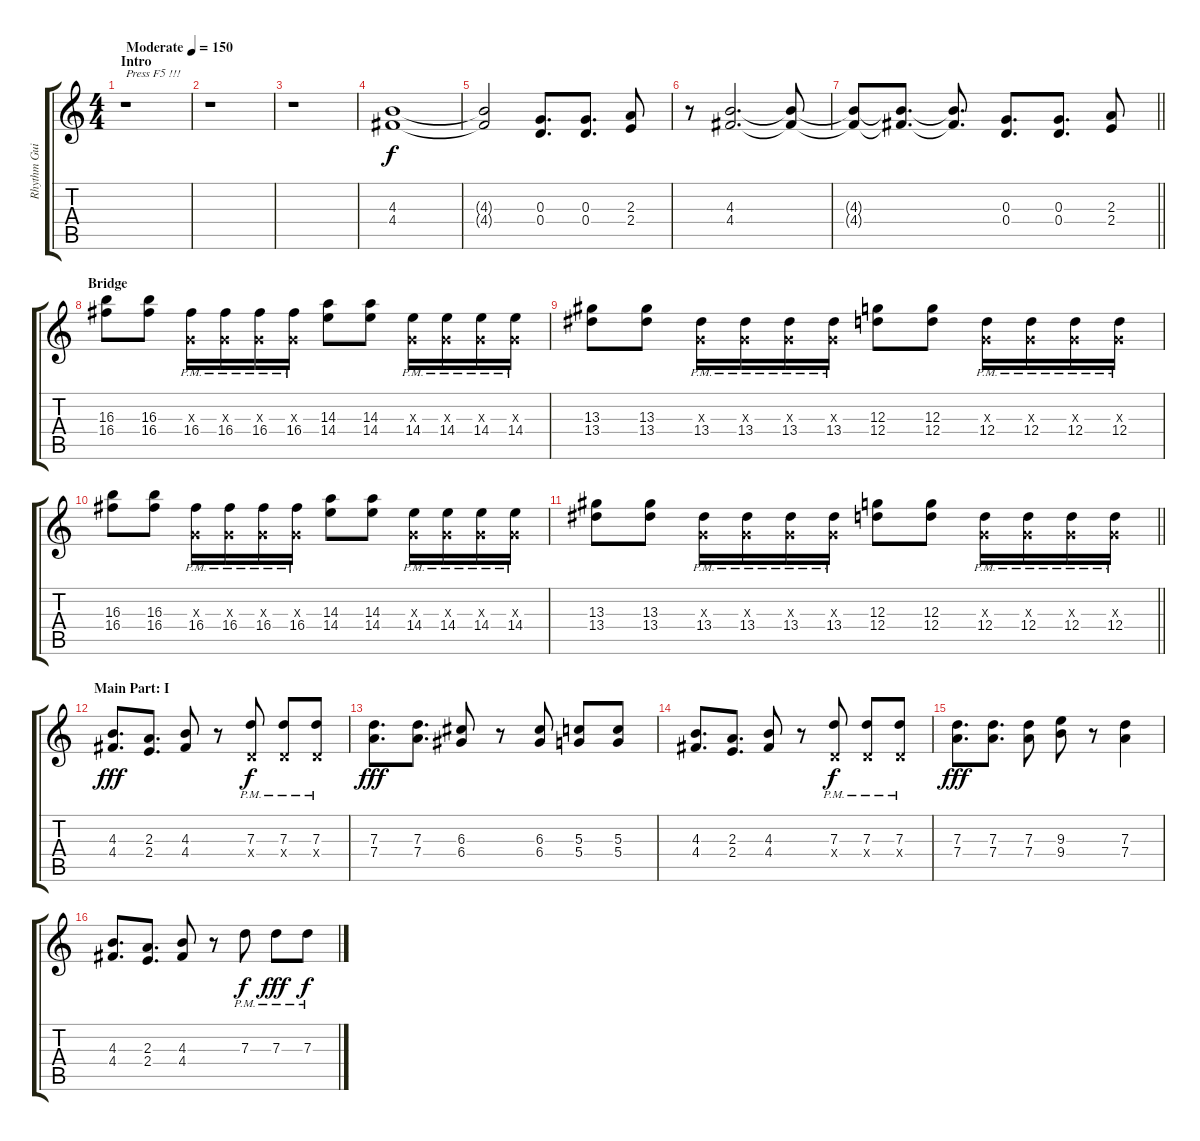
\track ("Rhythm Guitar" "Rhythm Gui") {instrument overdrivenguitar}
\staff {score tabs}
\tuning (E4 B3 G3 D3 A2 E2) {hide}
\ts (4 4)
\section ("" "Intro")
\tempo (150 "Moderate")
\clef g2
\ks c
r.1{txt "Press F5 !!!" dy f instrument overdrivenguitar} |
r.1 |
r.1 |
(4.3 4.4).1 |
(4.3{t} 4.4{t}).2 (0.3 0.4).8{d} (0.3 0.4).8{d} (2.3 2.4).8 |
r.8 (4.3 4.4).2{d} (4.3{t} 4.4{t}).8 |
\barLineRight lightlight
(4.3{t} 4.4{t}).8 (4.3{t} 4.4{t}).8{d} (4.3{t} 4.4{t}).8{d} (0.3 0.4).8{d} (0.3 0.4).8{d} (2.3 2.4).8 |
\section ("" "Bridge")
(16.3 16.4).8 (16.3 16.4).8 (0.3{x} 16.4{pm}).16 (0.3{x} 16.4{pm}).16 (0.3{x} 16.4{pm}).16 (0.3{x} 16.4{pm}).16 (14.3 14.4).8 (14.3 14.4).8 (0.3{x} 14.4{pm}).16 (0.3{x} 14.4{pm}).16 (0.3{x} 14.4{pm}).16 (0.3{x} 14.4{pm}).16 |
(13.3 13.4).8 (13.3 13.4).8 (0.3{x} 13.4{pm}).16 (0.3{x} 13.4{pm}).16 (0.3{x} 13.4{pm}).16 (0.3{x} 13.4{pm}).16 (12.3 12.4).8 (12.3 12.4).8 (0.3{x} 12.4{pm}).16 (0.3{x} 12.4{pm}).16 (0.3{x} 12.4{pm}).16 (0.3{x} 12.4{pm}).16 |
(16.3 16.4).8 (16.3 16.4).8 (0.3{x} 16.4{pm}).16 (0.3{x} 16.4{pm}).16 (0.3{x} 16.4{pm}).16 (0.3{x} 16.4{pm}).16 (14.3 14.4).8 (14.3 14.4).8 (0.3{x} 14.4{pm}).16 (0.3{x} 14.4{pm}).16 (0.3{x} 14.4{pm}).16 (0.3{x} 14.4{pm}).16 |
\barLineRight lightlight
(13.3 13.4).8 (13.3 13.4).8 (0.3{x} 13.4{pm}).16 (0.3{x} 13.4{pm}).16 (0.3{x} 13.4{pm}).16 (0.3{x} 13.4{pm}).16 (12.3 12.4).8 (12.3 12.4).8 (0.3{x} 12.4{pm}).16 (0.3{x} 12.4{pm}).16 (0.3{x} 12.4{pm}).16 (0.3{x} 12.4{pm}).16 |
\section ("" "Main Part: I")
(4.3 4.4).8{d dy fff} (2.3 2.4).8{d} (4.3 4.4).8 r.8 (7.3{pm} 0.4{x}).8{dy f} (7.3{pm} 0.4{x}).8 (7.3{pm} 0.4{x}).8 |
(7.3 7.4).8{d dy fff} (7.3 7.4).8{d} (6.3 6.4).8 r.8 (6.3 6.4).8 (5.3 5.4).8 (5.3 5.4).8 |
(4.3 4.4).8{d} (2.3 2.4).8{d} (4.3 4.4).8 r.8 (7.3{pm} 0.4{x}).8{dy f} (7.3{pm} 0.4{x}).8 (7.3{pm} 0.4{x}).8 |
(7.3 7.4).8{d dy fff} (7.3 7.4).8{d} (7.3 7.4).8 (9.3 9.4).8 r.8 (7.3 7.4).4 |
(4.3 4.4).8{d} (2.3 2.4).8{d} (4.3 4.4).8 r.8 7.3{pm}.8{dy f} 7.3{pm}.8{dy fff} 7.3{pm}.8{dy f}
